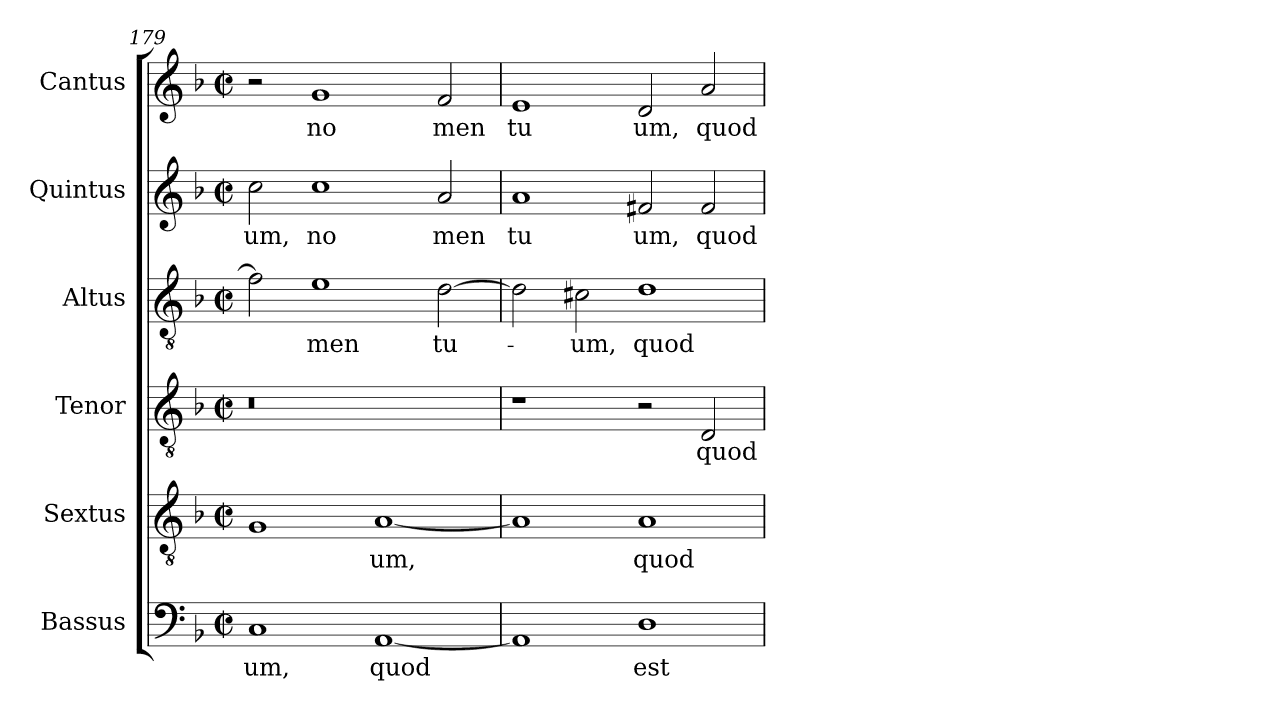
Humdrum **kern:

**kern	**text	**kern	**text	**kern	**text	**kern	**text	**kern	**text	**kern	**text
*part6	*part6	*part5	*part5	*part4	*part4	*part3	*part3	*part2	*part2	*part1	*part1
*staff6	*staff6	*staff5	*staff5	*staff4	*staff4	*staff3	*staff3	*staff2	*staff2	*staff1	*staff1
*I"Bassus	*	*I"Sextus	*	*I"Tenor	*	*I"Altus	*	*I"Quintus	*	*I"Cantus	*
*clefF4	*	*clefGv2	*	*clefGv2	*	*clefGv2	*	*clefG2	*	*clefG2	*
*k[b-]	*	*k[b-]	*	*k[b-]	*	*k[b-]	*	*k[b-]	*	*k[b-]	*
*F:	*	*F:	*	*F:	*	*F:	*	*F:	*	*F:	*
*M2/2	*	*M2/2	*	*M2/2	*	*M2/2	*	*M2/2	*	*M2/2	*
*met(c|)	*	*met(c|)	*	*met(c|)	*	*met(c|)	*	*met(c|)	*	*met(c|)	*
=179	=179	=179	=179	=179	=179	=179	=179	=179	=179	=179	=179
!	!LO:LY:b:cj	!	!	!	!	!	!	!	!LO:LY:b:cj	!	!
1C	-um,	1G	.	0r	.	2f\]	.	2cc\	um,	2r	.
!	!	!	!	!	!	!	!LO:LY:b:cj	!	!LO:LY:b:cj	!	!LO:LY:b:cj
.	.	.	.	.	.	1e	-men	1cc	no	1g	no
!	!LO:LY:b	!	!LO:LY:b	!	!	!	!	!	!	!	!
[<1AA	quod	[<1A	um,	.	.	.	.	.	.	.	.
!	!	!	!	!	!	!	!LO:LY:b:cj	!	!LO:LY:b:cj	!	!LO:LY:b:cj
.	.	.	.	.	.	[>2d\	tu-	2a/	men	2f/	men
=180	=180	=180	=180	=180	=180	=180	=180	=180	=180	=180	=180
!	!	!	!	!	!	!	!	!	!LO:LY:b:cj	!	!LO:LY:b:cj
1AA]	.	1A]	.	1r	.	2d\]	.	1a	tu	1e	tu
!	!	!	!	!	!	!	!LO:LY:b:cj	!	!	!	!
.	.	.	.	.	.	2c#\	-um,	.	.	.	.
!	!LO:LY:b:cj	!	!LO:LY:b:cj	!	!	!	!LO:LY:b	!	!LO:LY:b:cj	!	!LO:LY:b:cj
1D	est	1A	quod	2r	.	1d	quod	2f#X/	um,	2d/	um,
!	!	!	!	!	!LO:LY:b:cj	!	!	!	!LO:LY:b:cj	!	!LO:LY:b:cj
.	.	.	.	2D/	quod	.	.	2f#/	quod	2a/	quod
=	=	=	=	=	=	=	=	=	=	=	=
*-	*-	*-	*-	*-	*-	*-	*-	*-	*-	*-	*-
